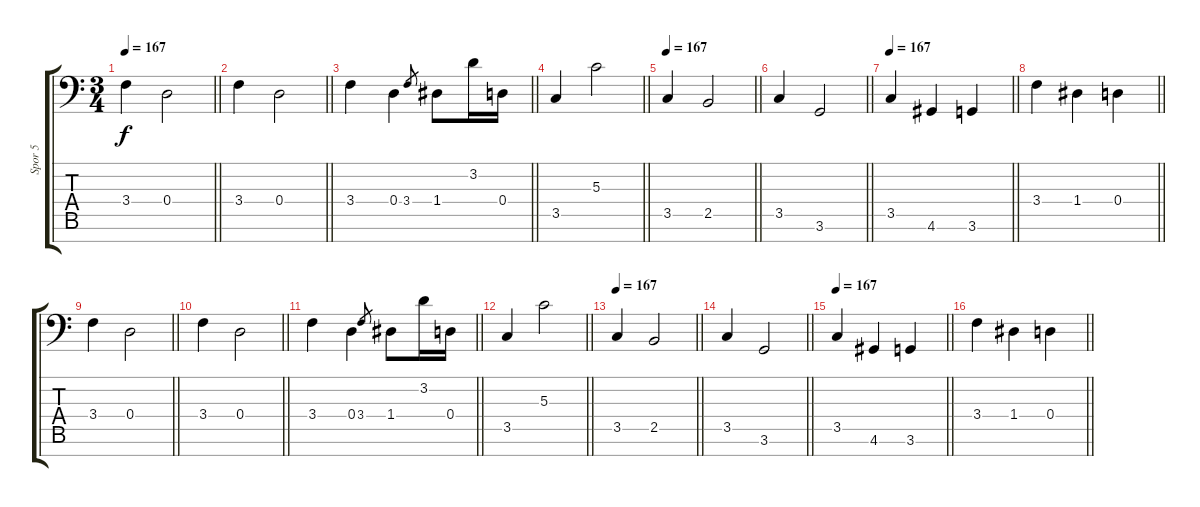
\track ("Spor 5" "Spor 5") {instrument choiraahs}
\staff {score tabs}
\tuning (E4 B3 G3 D3 A2 E2 C-1) {hide}
\ts (3 4)
\tempo 167
\clef f4
\barLineRight lightlight
\ks c
3.4.4{dy f} 0.4.2 |
\barLineRight lightlight
3.4.4 0.4.2 |
\barLineRight lightlight
3.4.4 0.4.4 3.4.8{gr} 1.4.8 3.2.16 0.4.16 |
\barLineRight lightlight
3.5.4 5.3.2 |
\tempo 167
\barLineRight lightlight
3.5.4 2.5.2 |
\barLineRight lightlight
3.5.4 3.6.2 |
\tempo 167
\barLineRight lightlight
3.5.4 4.6.4 3.6.4 |
\barLineRight lightlight
3.4.4 1.4.4 0.4.4 |
\barLineRight lightlight
3.4.4 0.4.2 |
\barLineRight lightlight
3.4.4 0.4.2 |
\barLineRight lightlight
3.4.4 0.4.4 3.4.8{gr} 1.4.8 3.2.16 0.4.16 |
\barLineRight lightlight
3.5.4 5.3.2 |
\tempo 167
\barLineRight lightlight
3.5.4 2.5.2 |
\barLineRight lightlight
3.5.4 3.6.2 |
\tempo 167
\barLineRight lightlight
3.5.4 4.6.4 3.6.4 |
\barLineRight lightlight
3.4.4 1.4.4 0.4.4
